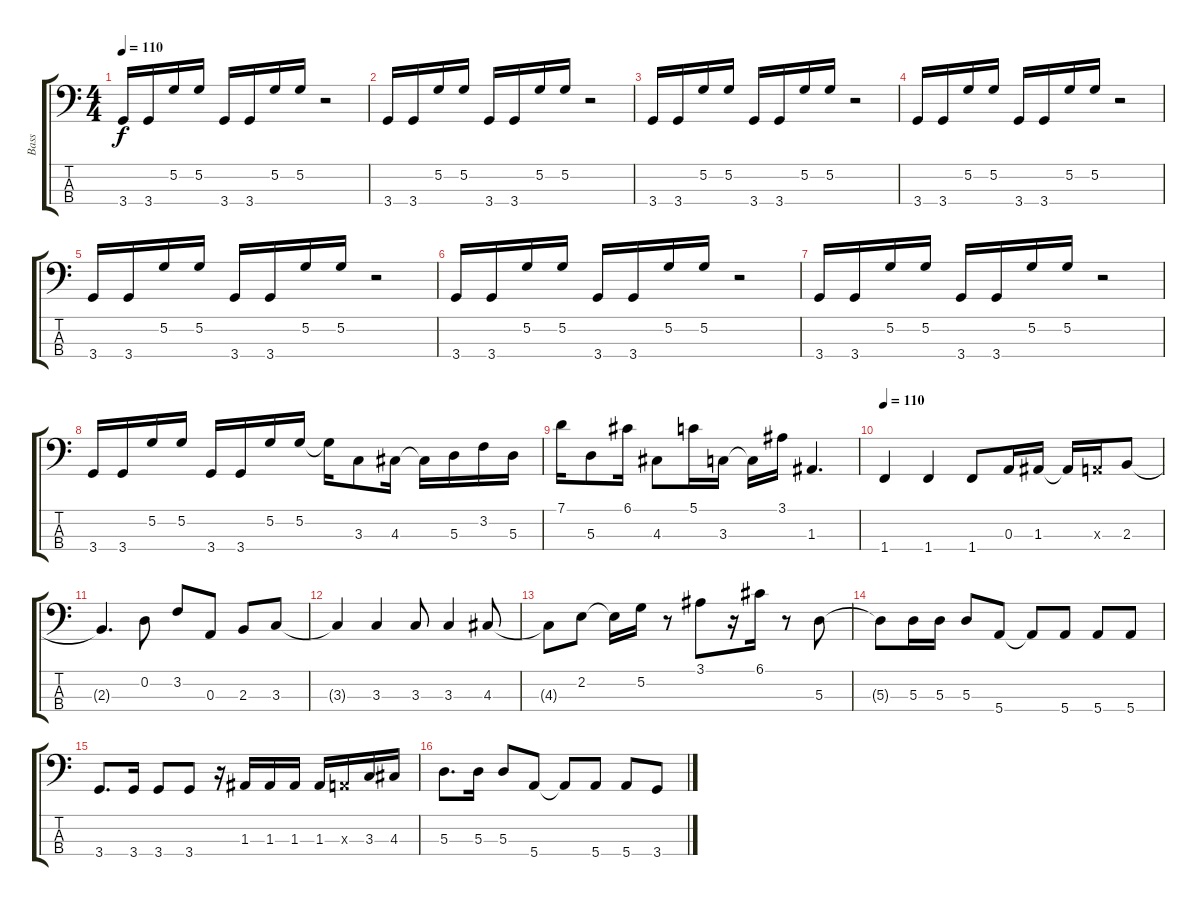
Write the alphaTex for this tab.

\track ("Bass" "Bass") {instrument electricbassfinger}
\staff {score tabs}
\tuning (G2 D2 A1 E1) {hide}
\ts (4 4)
\tempo 110
\clef f4
\ks c
3.4.16{dy f} 3.4.16 5.2.16 5.2.16 3.4.16 3.4.16 5.2.16 5.2.16 r.2 |
3.4.16 3.4.16 5.2.16 5.2.16 3.4.16 3.4.16 5.2.16 5.2.16 r.2 |
3.4.16 3.4.16 5.2.16 5.2.16 3.4.16 3.4.16 5.2.16 5.2.16 r.2 |
3.4.16 3.4.16 5.2.16 5.2.16 3.4.16 3.4.16 5.2.16 5.2.16 r.2 |
3.4.16 3.4.16 5.2.16 5.2.16 3.4.16 3.4.16 5.2.16 5.2.16 r.2 |
3.4.16 3.4.16 5.2.16 5.2.16 3.4.16 3.4.16 5.2.16 5.2.16 r.2 |
3.4.16 3.4.16 5.2.16 5.2.16 3.4.16 3.4.16 5.2.16 5.2.16 r.2 |
3.4.16 3.4.16 5.2.16 5.2.16 3.4.16 3.4.16 5.2.16 5.2.16 5.2{t}.16 3.3.8 4.3.16 4.3{t}.16 5.3.16 3.2.16 5.3.16 |
7.1.16 5.3.8 6.1.16 4.3.8 5.1.16 3.3.16 3.3{t}.16 3.1.16 1.3.4{d} |
\tempo 110
1.4.4 1.4.4 1.4.8 0.3.16 1.3.16 1.3{t}.16 0.3{x}.16 2.3.8 |
2.3{t}.4{d} 0.2.8 3.2.8 0.3.8 2.3.8 3.3.8 |
3.3{t}.4 3.3.4 3.3.8 3.3.4 4.3.8 |
4.3{t}.8 2.2.8 2.2{t}.16 5.2.16 r.8 3.1.8 r.16 6.1.16 r.8 5.3.8 |
5.3{t}.8 5.3.16 5.3.16 5.3.8 5.4.8 5.4{t}.8 5.4.8 5.4.8 5.4.8 |
3.4.8{d} 3.4.16 3.4.8 3.4.8 r.16 1.3.16 1.3.16 1.3.16 1.3.16 0.3{x}.16 3.3.16 4.3.16 |
5.3.8{d} 5.3.16 5.3.8 5.4.8 5.4{t}.8 5.4.8 5.4.8 3.4.8
